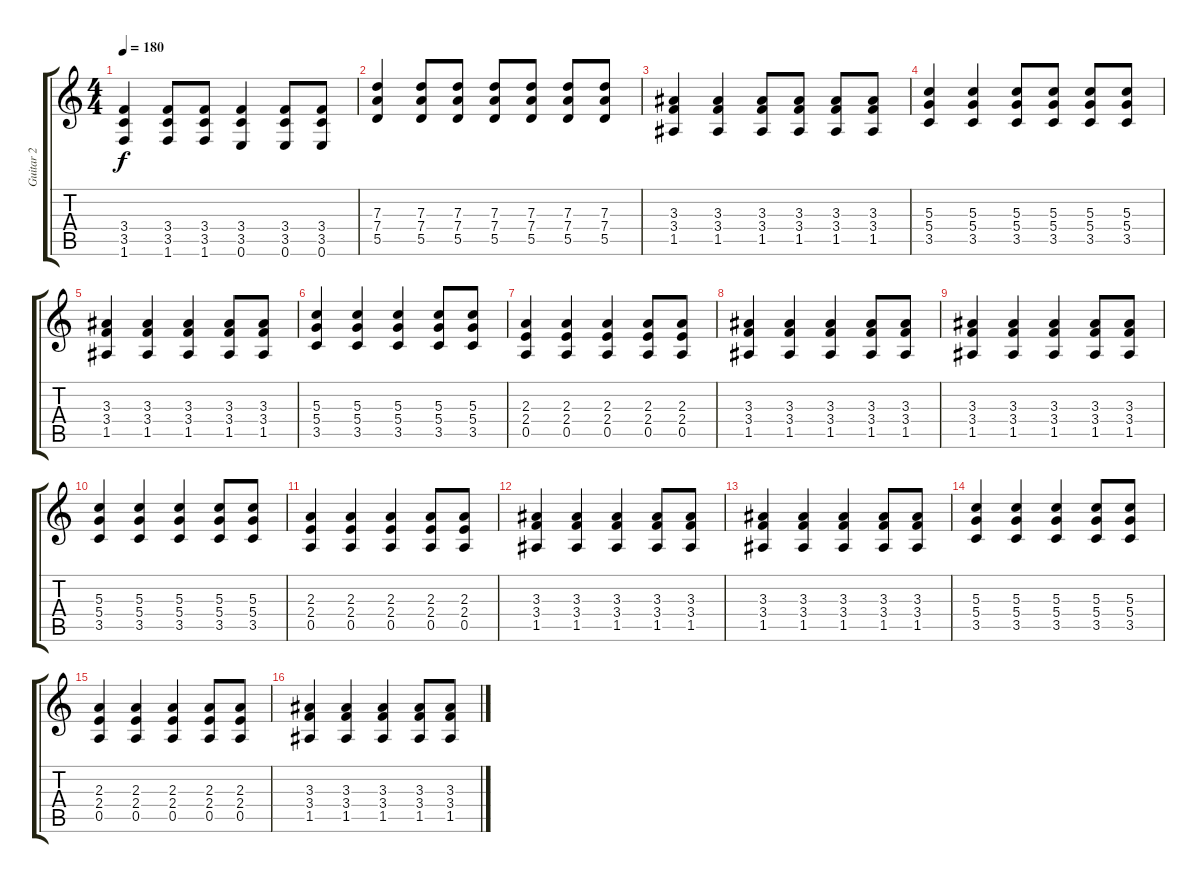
\track ("Guitar 2" "Guitar 2") {instrument overdrivenguitar}
\staff {score tabs}
\tuning (E4 B3 G3 D3 A2 E2) {hide}
\ts (4 4)
\tempo 180
\clef g2
\ks c
(3.4 3.5 1.6).4{dy f instrument overdrivenguitar} (3.4 3.5 1.6).8 (3.4 3.5 1.6).8 (3.4 3.5 0.6).4 (3.4 3.5 0.6).8 (3.4 3.5 0.6).8 |
(7.3 7.4 5.5).4 (7.3 7.4 5.5).8 (7.3 7.4 5.5).8 (7.3 7.4 5.5).8 (7.3 7.4 5.5).8 (7.3 7.4 5.5).8 (7.3 7.4 5.5).8 |
(3.3 3.4 1.5).4 (3.3 3.4 1.5).4 (3.3 3.4 1.5).8 (3.3 3.4 1.5).8 (3.3 3.4 1.5).8 (3.3 3.4 1.5).8 |
(5.3 5.4 3.5).4 (5.3 5.4 3.5).4 (5.3 5.4 3.5).8 (5.3 5.4 3.5).8 (5.3 5.4 3.5).8 (5.3 5.4 3.5).8 |
(3.3 3.4 1.5).4 (3.3 3.4 1.5).4 (3.3 3.4 1.5).4 (3.3 3.4 1.5).8 (3.3 3.4 1.5).8 |
(5.3 5.4 3.5).4 (5.3 5.4 3.5).4 (5.3 5.4 3.5).4 (5.3 5.4 3.5).8 (5.3 5.4 3.5).8 |
(2.3 2.4 0.5).4 (2.3 2.4 0.5).4 (2.3 2.4 0.5).4 (2.3 2.4 0.5).8 (2.3 2.4 0.5).8 |
(3.3 3.4 1.5).4 (3.3 3.4 1.5).4 (3.3 3.4 1.5).4 (3.3 3.4 1.5).8 (3.3 3.4 1.5).8 |
(3.3 3.4 1.5).4 (3.3 3.4 1.5).4 (3.3 3.4 1.5).4 (3.3 3.4 1.5).8 (3.3 3.4 1.5).8 |
(5.3 5.4 3.5).4 (5.3 5.4 3.5).4 (5.3 5.4 3.5).4 (5.3 5.4 3.5).8 (5.3 5.4 3.5).8 |
(2.3 2.4 0.5).4 (2.3 2.4 0.5).4 (2.3 2.4 0.5).4 (2.3 2.4 0.5).8 (2.3 2.4 0.5).8 |
(3.3 3.4 1.5).4 (3.3 3.4 1.5).4 (3.3 3.4 1.5).4 (3.3 3.4 1.5).8 (3.3 3.4 1.5).8 |
(3.3 3.4 1.5).4 (3.3 3.4 1.5).4 (3.3 3.4 1.5).4 (3.3 3.4 1.5).8 (3.3 3.4 1.5).8 |
(5.3 5.4 3.5).4 (5.3 5.4 3.5).4 (5.3 5.4 3.5).4 (5.3 5.4 3.5).8 (5.3 5.4 3.5).8 |
(2.3 2.4 0.5).4 (2.3 2.4 0.5).4 (2.3 2.4 0.5).4 (2.3 2.4 0.5).8 (2.3 2.4 0.5).8 |
(3.3 3.4 1.5).4 (3.3 3.4 1.5).4 (3.3 3.4 1.5).4 (3.3 3.4 1.5).8 (3.3 3.4 1.5).8
